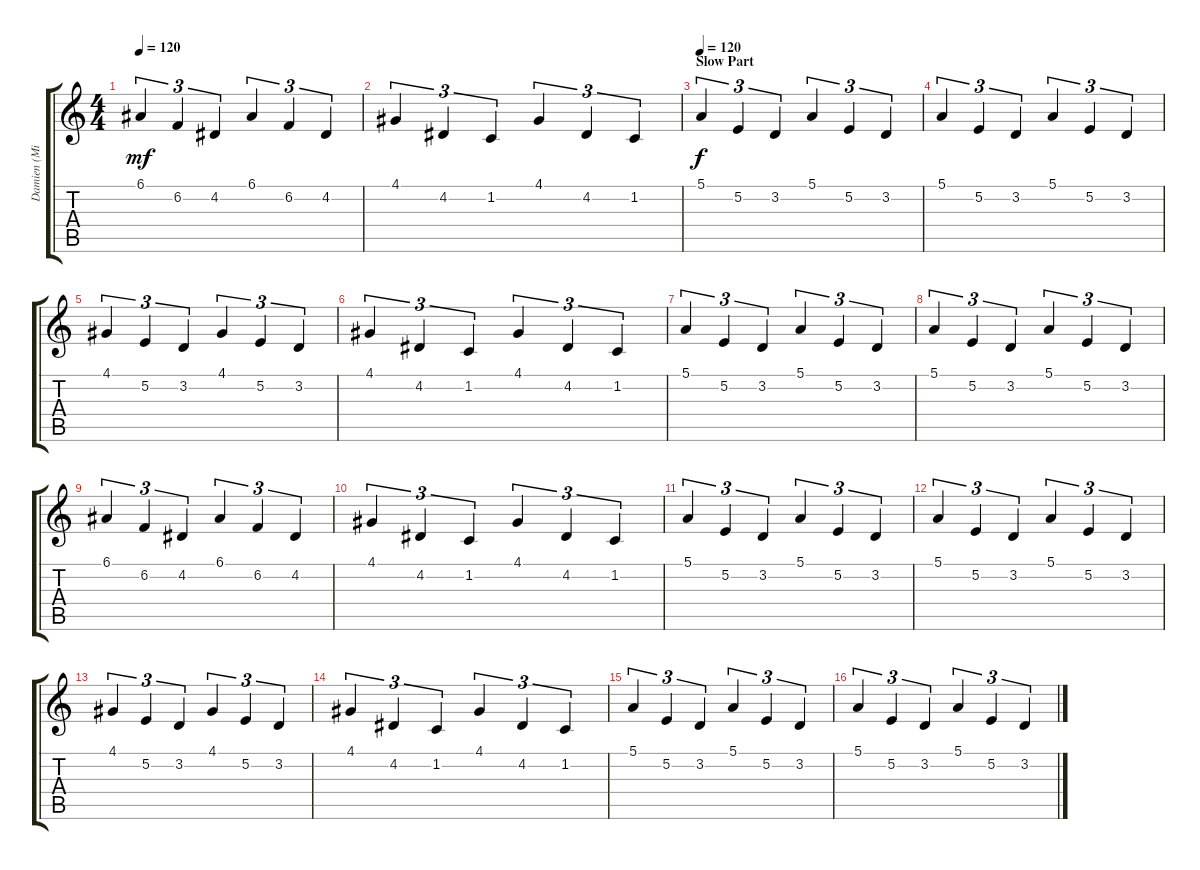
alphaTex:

\track ("Damien (MidKeyb)" "Damien (Mi") {instrument viola}
\staff {score tabs}
\tuning (E4 B3 G3 D3 A2 D2) {hide}
\ts (4 4)
\tempo 120
\clef g2
\ks c
6.1.4{tu (3 2) dy mf} 6.2.4{tu (3 2)} 4.2.4{tu (3 2)} 6.1.4{tu (3 2)} 6.2.4{tu (3 2)} 4.2.4{tu (3 2)} |
4.1.4{tu (3 2)} 4.2.4{tu (3 2)} 1.2.4{tu (3 2)} 4.1.4{tu (3 2)} 4.2.4{tu (3 2)} 1.2.4{tu (3 2)} |
\section ("" "Slow Part")
\tempo 120
5.1.4{tu (3 2) dy f instrument tremolostrings} 5.2.4{tu (3 2)} 3.2.4{tu (3 2)} 5.1.4{tu (3 2)} 5.2.4{tu (3 2)} 3.2.4{tu (3 2)} |
5.1.4{tu (3 2)} 5.2.4{tu (3 2)} 3.2.4{tu (3 2)} 5.1.4{tu (3 2)} 5.2.4{tu (3 2)} 3.2.4{tu (3 2)} |
4.1.4{tu (3 2)} 5.2.4{tu (3 2)} 3.2.4{tu (3 2)} 4.1.4{tu (3 2)} 5.2.4{tu (3 2)} 3.2.4{tu (3 2)} |
4.1.4{tu (3 2)} 4.2.4{tu (3 2)} 1.2.4{tu (3 2)} 4.1.4{tu (3 2)} 4.2.4{tu (3 2)} 1.2.4{tu (3 2)} |
5.1.4{tu (3 2)} 5.2.4{tu (3 2)} 3.2.4{tu (3 2)} 5.1.4{tu (3 2)} 5.2.4{tu (3 2)} 3.2.4{tu (3 2)} |
5.1.4{tu (3 2)} 5.2.4{tu (3 2)} 3.2.4{tu (3 2)} 5.1.4{tu (3 2)} 5.2.4{tu (3 2)} 3.2.4{tu (3 2)} |
6.1.4{tu (3 2)} 6.2.4{tu (3 2)} 4.2.4{tu (3 2)} 6.1.4{tu (3 2)} 6.2.4{tu (3 2)} 4.2.4{tu (3 2)} |
4.1.4{tu (3 2)} 4.2.4{tu (3 2)} 1.2.4{tu (3 2)} 4.1.4{tu (3 2)} 4.2.4{tu (3 2)} 1.2.4{tu (3 2)} |
5.1.4{tu (3 2)} 5.2.4{tu (3 2)} 3.2.4{tu (3 2)} 5.1.4{tu (3 2)} 5.2.4{tu (3 2)} 3.2.4{tu (3 2)} |
5.1.4{tu (3 2)} 5.2.4{tu (3 2)} 3.2.4{tu (3 2)} 5.1.4{tu (3 2)} 5.2.4{tu (3 2)} 3.2.4{tu (3 2)} |
4.1.4{tu (3 2)} 5.2.4{tu (3 2)} 3.2.4{tu (3 2)} 4.1.4{tu (3 2)} 5.2.4{tu (3 2)} 3.2.4{tu (3 2)} |
4.1.4{tu (3 2)} 4.2.4{tu (3 2)} 1.2.4{tu (3 2)} 4.1.4{tu (3 2)} 4.2.4{tu (3 2)} 1.2.4{tu (3 2)} |
5.1.4{tu (3 2)} 5.2.4{tu (3 2)} 3.2.4{tu (3 2)} 5.1.4{tu (3 2)} 5.2.4{tu (3 2)} 3.2.4{tu (3 2)} |
5.1.4{tu (3 2)} 5.2.4{tu (3 2)} 3.2.4{tu (3 2)} 5.1.4{tu (3 2)} 5.2.4{tu (3 2)} 3.2.4{tu (3 2)}
